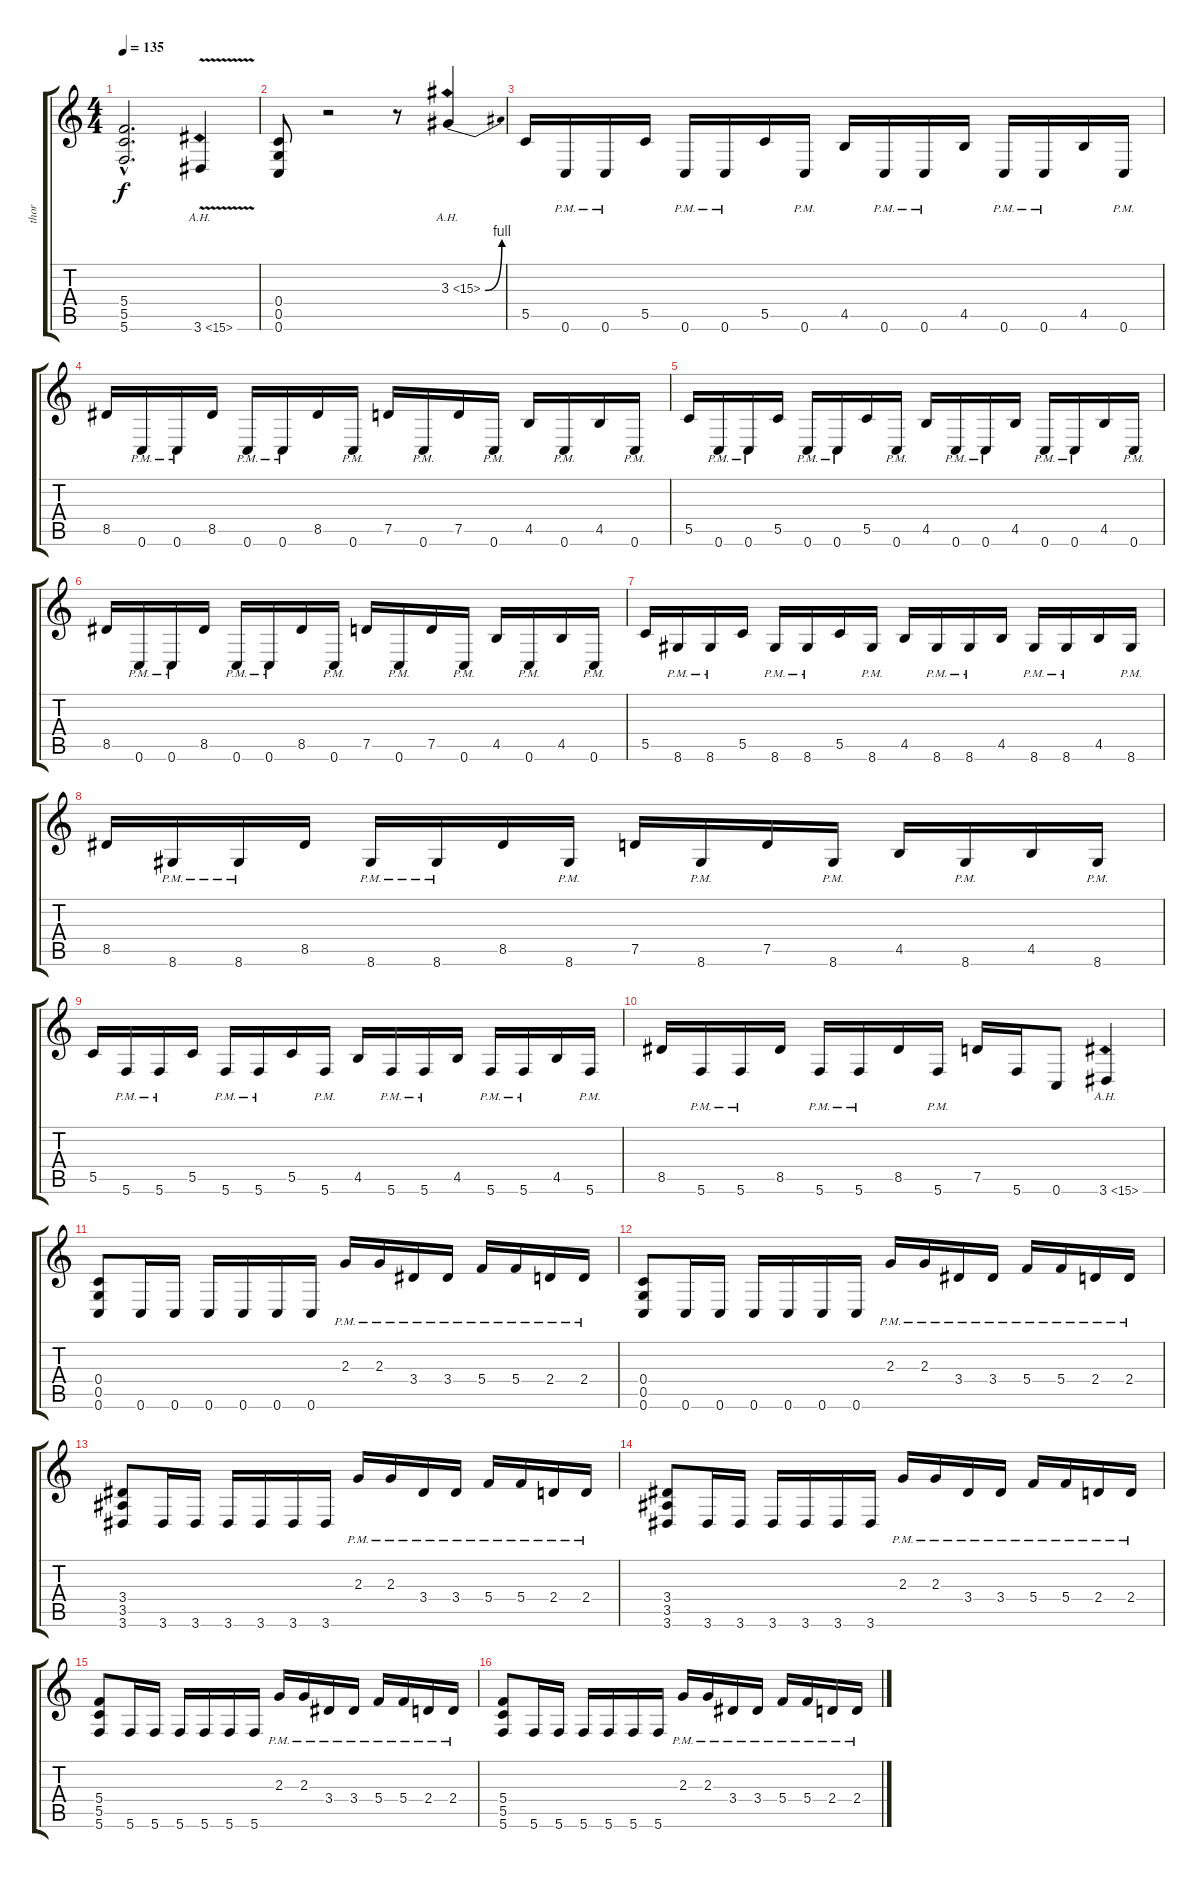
\track ("thor" "thor") {instrument distortionguitar}
\staff {score tabs}
\tuning (D4 A3 F3 C3 G2 C2) {hide}
\ts (4 4)
\tempo 135
\clef g2
\ks c
(5.4{hac t} 5.5{hac t} 5.6{hac t}).2{d dy f} 3.6{ah 12 v}.4 |
(0.4 0.5 0.6).8 r.2 r.8 3.3{be (bend 0 0 60 4) ah 12}.4 |
5.5.16 0.6{pm}.16 0.6{pm}.16 5.5.16 0.6{pm}.16 0.6{pm}.16 5.5.16 0.6{pm}.16 4.5.16 0.6{pm}.16 0.6{pm}.16 4.5.16 0.6{pm}.16 0.6{pm}.16 4.5.16 0.6{pm}.16 |
8.5.16 0.6{pm}.16 0.6{pm}.16 8.5.16 0.6{pm}.16 0.6{pm}.16 8.5.16 0.6{pm}.16 7.5.16 0.6{pm}.16 7.5.16 0.6{pm}.16 4.5.16 0.6{pm}.16 4.5.16 0.6{pm}.16 |
5.5.16 0.6{pm}.16 0.6{pm}.16 5.5.16 0.6{pm}.16 0.6{pm}.16 5.5.16 0.6{pm}.16 4.5.16 0.6{pm}.16 0.6{pm}.16 4.5.16 0.6{pm}.16 0.6{pm}.16 4.5.16 0.6{pm}.16 |
8.5.16 0.6{pm}.16 0.6{pm}.16 8.5.16 0.6{pm}.16 0.6{pm}.16 8.5.16 0.6{pm}.16 7.5.16 0.6{pm}.16 7.5.16 0.6{pm}.16 4.5.16 0.6{pm}.16 4.5.16 0.6{pm}.16 |
5.5.16 8.6{pm}.16 8.6{pm}.16 5.5.16 8.6{pm}.16 8.6{pm}.16 5.5.16 8.6{pm}.16 4.5.16 8.6{pm}.16 8.6{pm}.16 4.5.16 8.6{pm}.16 8.6{pm}.16 4.5.16 8.6{pm}.16 |
8.5.16 8.6{pm}.16 8.6{pm}.16 8.5.16 8.6{pm}.16 8.6{pm}.16 8.5.16 8.6{pm}.16 7.5.16 8.6{pm}.16 7.5.16 8.6{pm}.16 4.5.16 8.6{pm}.16 4.5.16 8.6{pm}.16 |
5.5.16 5.6{pm}.16 5.6{pm}.16 5.5.16 5.6{pm}.16 5.6{pm}.16 5.5.16 5.6{pm}.16 4.5.16 5.6{pm}.16 5.6{pm}.16 4.5.16 5.6{pm}.16 5.6{pm}.16 4.5.16 5.6{pm}.16 |
8.5.16 5.6{pm}.16 5.6{pm}.16 8.5.16 5.6{pm}.16 5.6{pm}.16 8.5.16 5.6{pm}.16 7.5.16 5.6.16 0.6.8 3.6{ah 12}.4 |
(0.4 0.5 0.6).8 0.6.16 0.6.16 0.6.16 0.6.16 0.6.16 0.6.16 2.3{pm}.16 2.3{pm}.16 3.4{pm}.16 3.4{pm}.16 5.4{pm}.16 5.4{pm}.16 2.4{pm}.16 2.4{pm}.16 |
(0.4 0.5 0.6).8 0.6.16 0.6.16 0.6.16 0.6.16 0.6.16 0.6.16 2.3{pm}.16 2.3{pm}.16 3.4{pm}.16 3.4{pm}.16 5.4{pm}.16 5.4{pm}.16 2.4{pm}.16 2.4{pm}.16 |
(3.4 3.5 3.6).8 3.6.16 3.6.16 3.6.16 3.6.16 3.6.16 3.6.16 2.3{pm}.16 2.3{pm}.16 3.4{pm}.16 3.4{pm}.16 5.4{pm}.16 5.4{pm}.16 2.4{pm}.16 2.4{pm}.16 |
(3.4 3.5 3.6).8 3.6.16 3.6.16 3.6.16 3.6.16 3.6.16 3.6.16 2.3{pm}.16 2.3{pm}.16 3.4{pm}.16 3.4{pm}.16 5.4{pm}.16 5.4{pm}.16 2.4{pm}.16 2.4{pm}.16 |
(5.4 5.5 5.6).8 5.6.16 5.6.16 5.6.16 5.6.16 5.6.16 5.6.16 2.3{pm}.16 2.3{pm}.16 3.4{pm}.16 3.4{pm}.16 5.4{pm}.16 5.4{pm}.16 2.4{pm}.16 2.4{pm}.16 |
(5.4 5.5 5.6).8 5.6.16 5.6.16 5.6.16 5.6.16 5.6.16 5.6.16 2.3{pm}.16 2.3{pm}.16 3.4{pm}.16 3.4{pm}.16 5.4{pm}.16 5.4{pm}.16 2.4{pm}.16 2.4{pm}.16
